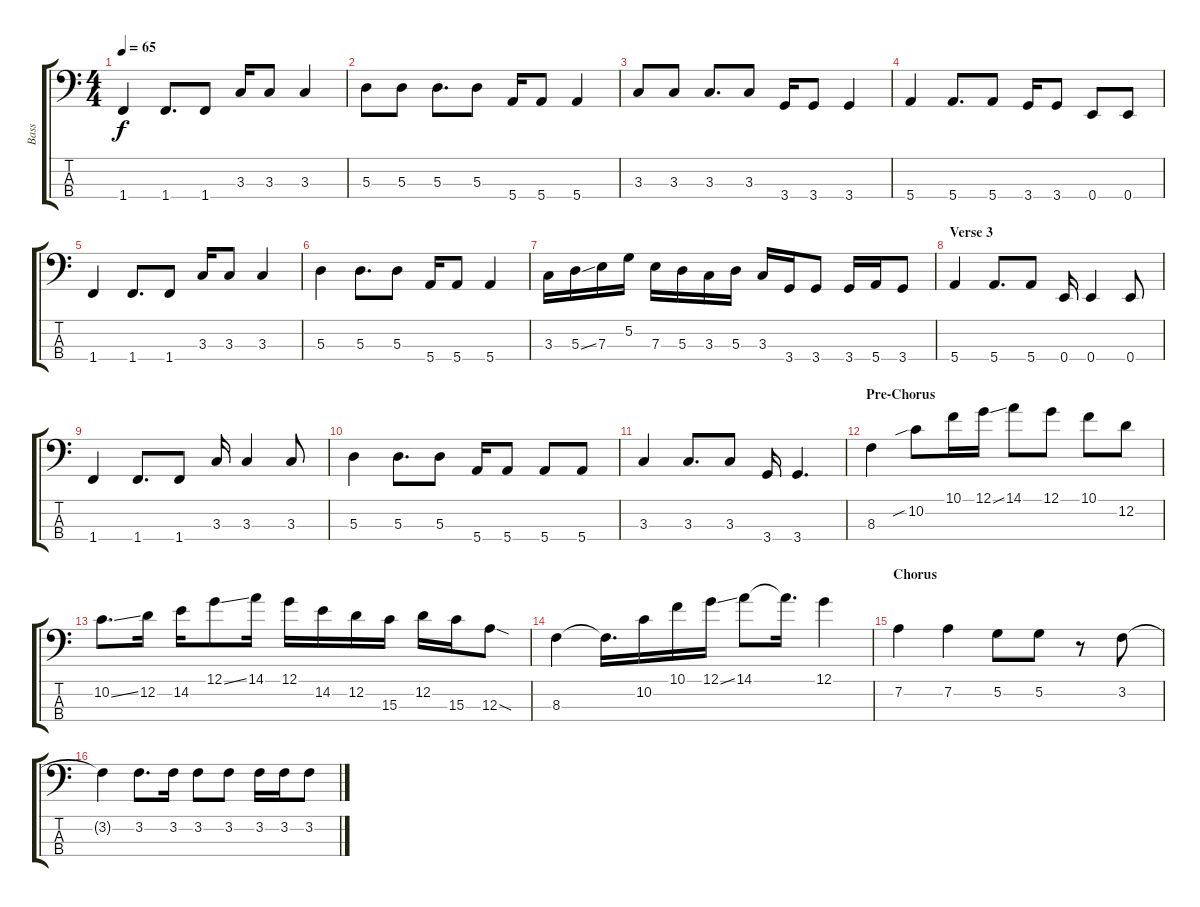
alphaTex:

\track ("Bass" "Bass") {instrument electricbassfinger}
\staff {score tabs}
\tuning (G2 D2 A1 E1) {hide}
\ts (4 4)
\tempo 65
\clef f4
\ks c
1.4.4{dy f} 1.4.8{d} 1.4.8 3.3.16 3.3.8 3.3.4 |
5.3.8 5.3.8 5.3.8{d} 5.3.8 5.4.16 5.4.8 5.4.4 |
3.3.8 3.3.8 3.3.8{d} 3.3.8 3.4.16 3.4.8 3.4.4 |
5.4.4 5.4.8{d} 5.4.8 3.4.16 3.4.8 0.4.8 0.4.8 |
1.4.4 1.4.8{d} 1.4.8 3.3.16 3.3.8 3.3.4 |
5.3.4 5.3.8{d} 5.3.8 5.4.16 5.4.8 5.4.4 |
3.3.16 5.3{ss}.16 7.3.16 5.2.16 7.3.16 5.3.16 3.3.16 5.3.16 3.3.16 3.4.16 3.4.8 3.4.16 5.4.16 3.4.8 |
\section ("" "Verse 3")
5.4.4 5.4.8{d} 5.4.8 0.4.16 0.4.4 0.4.8 |
1.4.4 1.4.8{d} 1.4.8 3.3.16 3.3.4 3.3.8 |
5.3.4 5.3.8{d} 5.3.8 5.4.16 5.4.8 5.4.8 5.4.8 |
3.3.4 3.3.8{d} 3.3.8 3.4.16 3.4.4{d} |
\section ("" "Pre-Chorus")
8.3.4 10.2{sib}.8 10.1.16 12.1{ss}.16 14.1.8 12.1.8 10.1.8 12.2.8 |
10.2{ss}.8{d} 12.2.16 14.2.16 12.1{ss}.8 14.1.16 12.1.16 14.2.16 12.2.16 15.3.16 12.2.16 15.3.16 12.3{sod}.8 |
8.3.4 8.3{t}.16{d} 10.2.16 10.1.16 12.1{ss}.16 14.1.8 14.1{t}.16{d} 12.1.4 |
\section ("" "Chorus")
7.2.4 7.2.4 5.2.8 5.2.8 r.8 3.2.8 |
3.2{t}.4 3.2.8{d} 3.2.16 3.2.8 3.2.8 3.2.16 3.2.16 3.2.8
